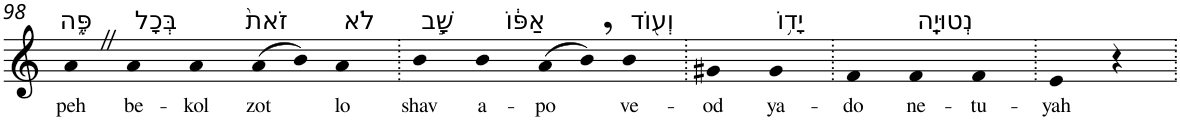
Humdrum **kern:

**kern	**text
*part1	*part1
*staff1	*staff1
*I"Piano	*
*I'Pno	*
!!LO:PB:g=z
*clefG2	*
*k[]	*
=98	=98
!LO:TX:a:t=פֶּ֑ה	!
!	!LO:LY:b
4aZ	peh
!LO:TX:a:t=בְּכָל	!
!	!LO:LY:b
4a	be-
!	!LO:LY:b
4a	-kol
!LO:TX:a:t=זֹאת֙	!
!	!LO:LY:b
(8a	zot
8b)	.
!LO:TX:a:t=לֹא	!
!	!LO:LY:b
4a	lo
=99.	=99.
!LO:TX:a:t=שָׁ֣ב	!
!	!LO:LY:b
4b	shav
!LO:TX:a:t=אַפּ֔וֹ	!
!	!LO:LY:b
4b	a-
!	!LO:LY:b
(8a	-po
8b,)	.
!LO:TX:a:t=וְע֖וֹד	!
!	!LO:LY:b
4b	ve-
=100.	=100.
!	!LO:LY:b
4g#X	-od
!LO:TX:a:t=יָד֥וֹ	!
!	!LO:LY:b
4g#	ya-
=101.	=101.
!	!LO:LY:b
4f	-do
!LO:TX:a:t=נְטוּיָֽה	!
!	!LO:LY:b
4f	ne-
!	!LO:LY:b
4f	-tu-
=102.	=102.
!	!LO:LY:b
4e	-yah
4r	.
=.	=.
*-	*-
